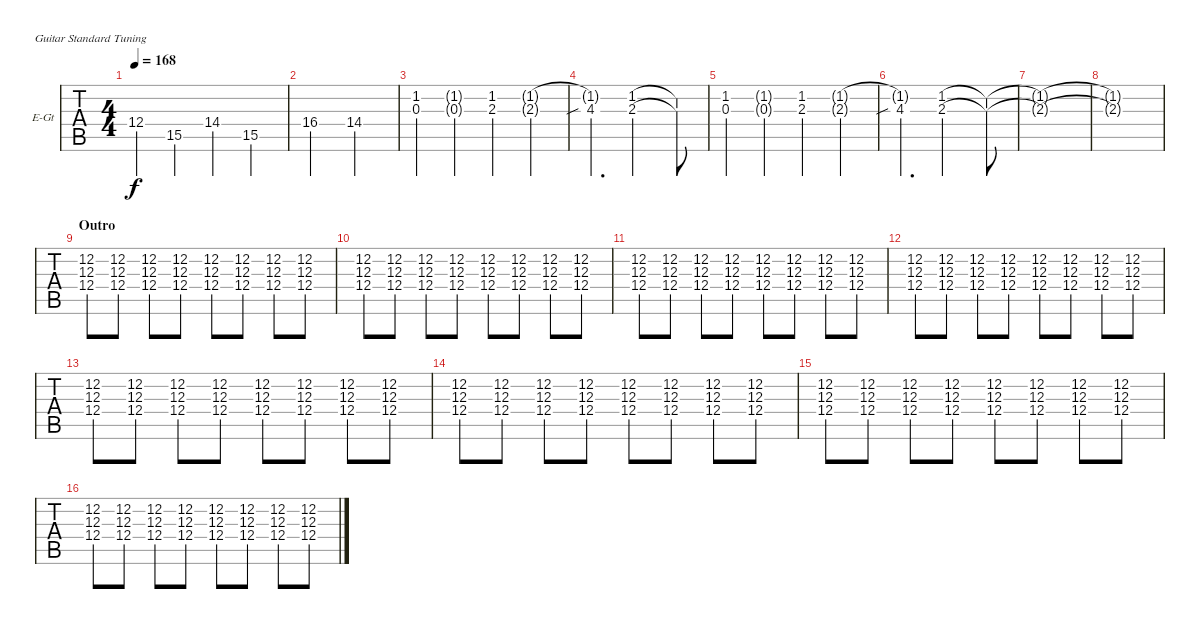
\bracketExtendMode groupsimilarinstruments
\firstSystemTrackNameOrientation horizontal
\otherSystemsTrackNameOrientation horizontal
\track ("Albert" "E-Gt") {instrument overdrivenguitar}
\staff {tabs}
\tuning (E4 B3 G3 D3 A2 E2)
\ts (4 4)
\tempo 168
\clef g2
\ks c
12.4.4{dy f} 15.5.4 14.4.4 15.5.4 |
16.4.2 14.4.2 |
(1.2 0.3).4 (1.2{g} 0.3{g}).4 (1.2 2.3).4 (1.2{g} 2.3{g}).4 |
(4.3{sib} 1.2{t}).4{d} (2.3 1.2).2 (2.3{t} 1.2{t}).8 |
(1.2 0.3).4 (1.2{g} 0.3{g}).4 (1.2 2.3).4 (1.2{g} 2.3{g}).4 |
(4.3{sib} 1.2{t}).4{d} (2.3 1.2).2 (2.3{t} 1.2{t}).8 |
(1.2{t} 2.3{t}).1 |
(1.2{t} 2.3{t}).1 |
\section ("" "Outro")
(12.2 12.3 12.4).8 (12.2 12.3 12.4).8 (12.2 12.3 12.4).8 (12.2 12.3 12.4).8 (12.2 12.3 12.4).8 (12.2 12.3 12.4).8 (12.2 12.3 12.4).8 (12.2 12.3 12.4).8 |
(12.2 12.3 12.4).8 (12.2 12.3 12.4).8 (12.2 12.3 12.4).8 (12.2 12.3 12.4).8 (12.2 12.3 12.4).8 (12.2 12.3 12.4).8 (12.2 12.3 12.4).8 (12.2 12.3 12.4).8 |
(12.2 12.3 12.4).8 (12.2 12.3 12.4).8 (12.2 12.3 12.4).8 (12.2 12.3 12.4).8 (12.2 12.3 12.4).8 (12.2 12.3 12.4).8 (12.2 12.3 12.4).8 (12.2 12.3 12.4).8 |
(12.2 12.3 12.4).8 (12.2 12.3 12.4).8 (12.2 12.3 12.4).8 (12.2 12.3 12.4).8 (12.2 12.3 12.4).8 (12.2 12.3 12.4).8 (12.2 12.3 12.4).8 (12.2 12.3 12.4).8 |
(12.2 12.3 12.4).8 (12.2 12.3 12.4).8 (12.2 12.3 12.4).8 (12.2 12.3 12.4).8 (12.2 12.3 12.4).8 (12.2 12.3 12.4).8 (12.2 12.3 12.4).8 (12.2 12.3 12.4).8 |
(12.2 12.3 12.4).8 (12.2 12.3 12.4).8 (12.2 12.3 12.4).8 (12.2 12.3 12.4).8 (12.2 12.3 12.4).8 (12.2 12.3 12.4).8 (12.2 12.3 12.4).8 (12.2 12.3 12.4).8 |
(12.2 12.3 12.4).8 (12.2 12.3 12.4).8 (12.2 12.3 12.4).8 (12.2 12.3 12.4).8 (12.2 12.3 12.4).8 (12.2 12.3 12.4).8 (12.2 12.3 12.4).8 (12.2 12.3 12.4).8 |
(12.2 12.3 12.4).8 (12.2 12.3 12.4).8 (12.2 12.3 12.4).8 (12.2 12.3 12.4).8 (12.2 12.3 12.4).8 (12.2 12.3 12.4).8 (12.2 12.3 12.4).8 (12.2 12.3 12.4).8
